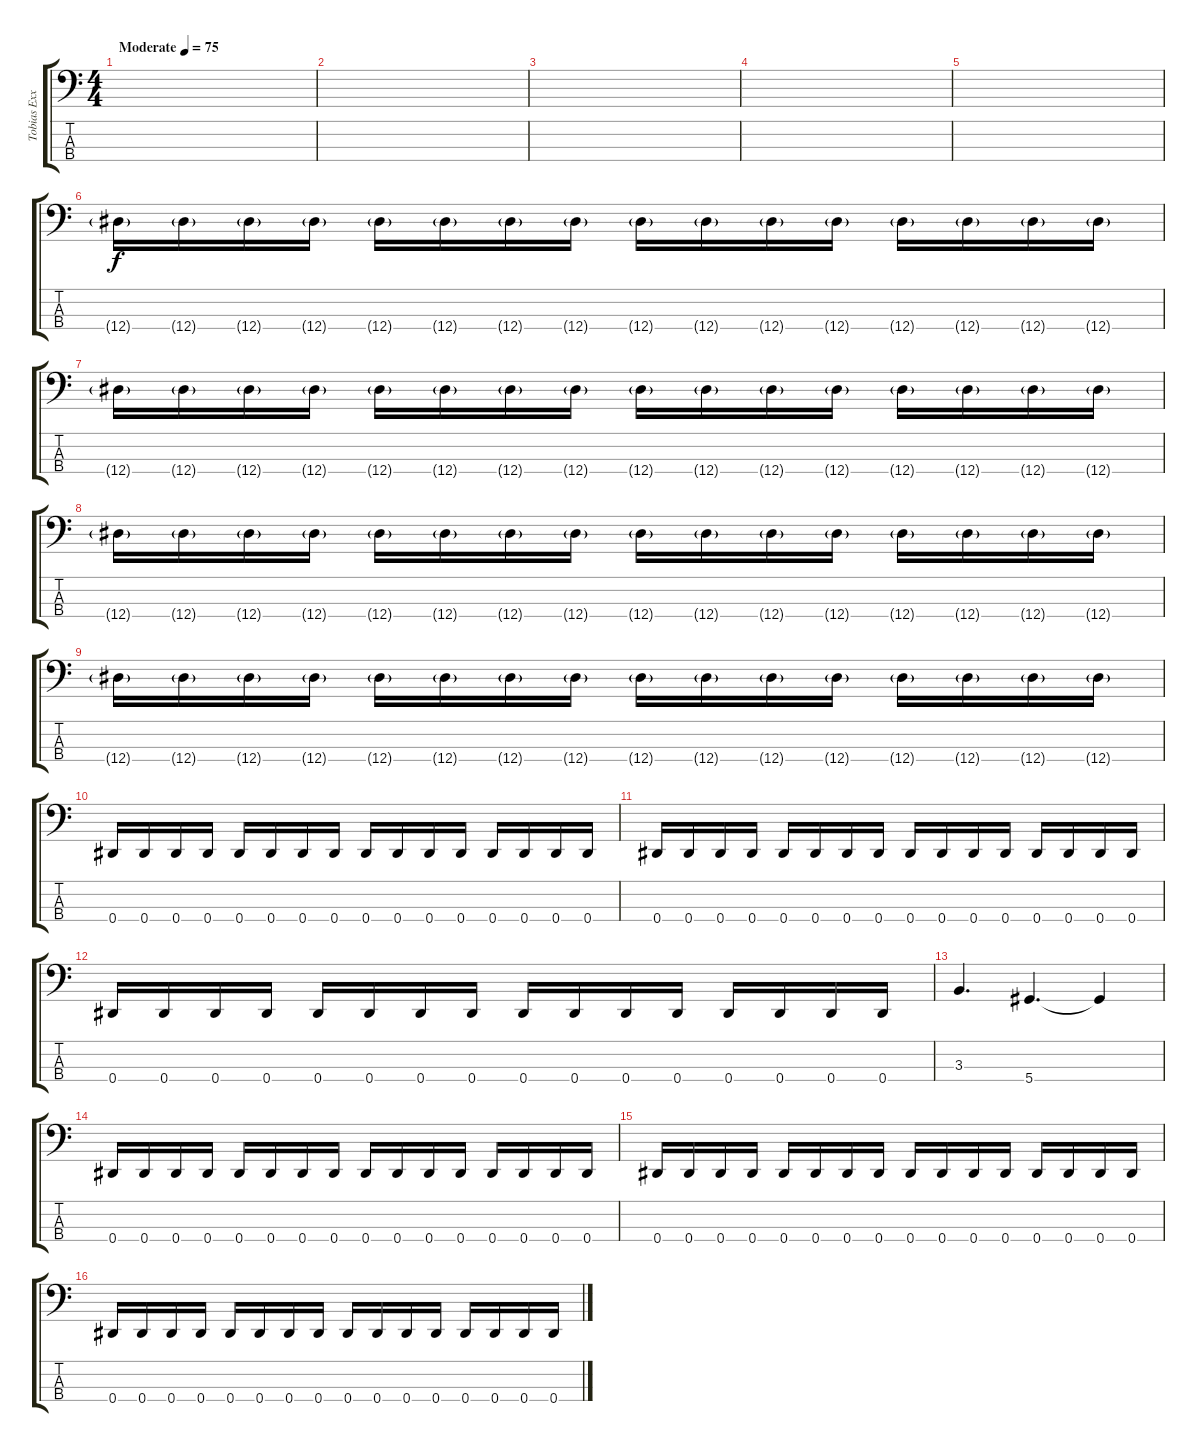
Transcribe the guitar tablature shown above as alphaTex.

\track ("Tobias Exxel" "Tobias Exx") {instrument electricbassfinger}
\staff {score tabs}
\tuning (Gb2 Db2 Ab1 Eb1) {hide}
\ts (4 4)
\tempo (75 "Moderate")
\clef f4
\ks c
|
|
|
|
|
12.4{g}.16 12.4{g}.16 12.4{g}.16 12.4{g}.16 12.4{g}.16 12.4{g}.16 12.4{g}.16 12.4{g}.16 12.4{g}.16 12.4{g}.16 12.4{g}.16 12.4{g}.16 12.4{g}.16 12.4{g}.16 12.4{g}.16 12.4{g}.16 |
12.4{g}.16 12.4{g}.16 12.4{g}.16 12.4{g}.16 12.4{g}.16 12.4{g}.16 12.4{g}.16 12.4{g}.16 12.4{g}.16 12.4{g}.16 12.4{g}.16 12.4{g}.16 12.4{g}.16 12.4{g}.16 12.4{g}.16 12.4{g}.16 |
12.4{g}.16 12.4{g}.16 12.4{g}.16 12.4{g}.16 12.4{g}.16 12.4{g}.16 12.4{g}.16 12.4{g}.16 12.4{g}.16 12.4{g}.16 12.4{g}.16 12.4{g}.16 12.4{g}.16 12.4{g}.16 12.4{g}.16 12.4{g}.16 |
12.4{g}.16 12.4{g}.16 12.4{g}.16 12.4{g}.16 12.4{g}.16 12.4{g}.16 12.4{g}.16 12.4{g}.16 12.4{g}.16 12.4{g}.16 12.4{g}.16 12.4{g}.16 12.4{g}.16 12.4{g}.16 12.4{g}.16 12.4{g}.16 |
0.4.16{dy f} 0.4.16 0.4.16 0.4.16 0.4.16 0.4.16 0.4.16 0.4.16 0.4.16 0.4.16 0.4.16 0.4.16 0.4.16 0.4.16 0.4.16 0.4.16 |
0.4.16 0.4.16 0.4.16 0.4.16 0.4.16 0.4.16 0.4.16 0.4.16 0.4.16 0.4.16 0.4.16 0.4.16 0.4.16 0.4.16 0.4.16 0.4.16 |
0.4.16 0.4.16 0.4.16 0.4.16 0.4.16 0.4.16 0.4.16 0.4.16 0.4.16 0.4.16 0.4.16 0.4.16 0.4.16 0.4.16 0.4.16 0.4.16 |
3.3.4{d} 5.4.4{d} 5.4{t}.4 |
0.4.16 0.4.16 0.4.16 0.4.16 0.4.16 0.4.16 0.4.16 0.4.16 0.4.16 0.4.16 0.4.16 0.4.16 0.4.16 0.4.16 0.4.16 0.4.16 |
0.4.16 0.4.16 0.4.16 0.4.16 0.4.16 0.4.16 0.4.16 0.4.16 0.4.16 0.4.16 0.4.16 0.4.16 0.4.16 0.4.16 0.4.16 0.4.16 |
0.4.16 0.4.16 0.4.16 0.4.16 0.4.16 0.4.16 0.4.16 0.4.16 0.4.16 0.4.16 0.4.16 0.4.16 0.4.16 0.4.16 0.4.16 0.4.16
